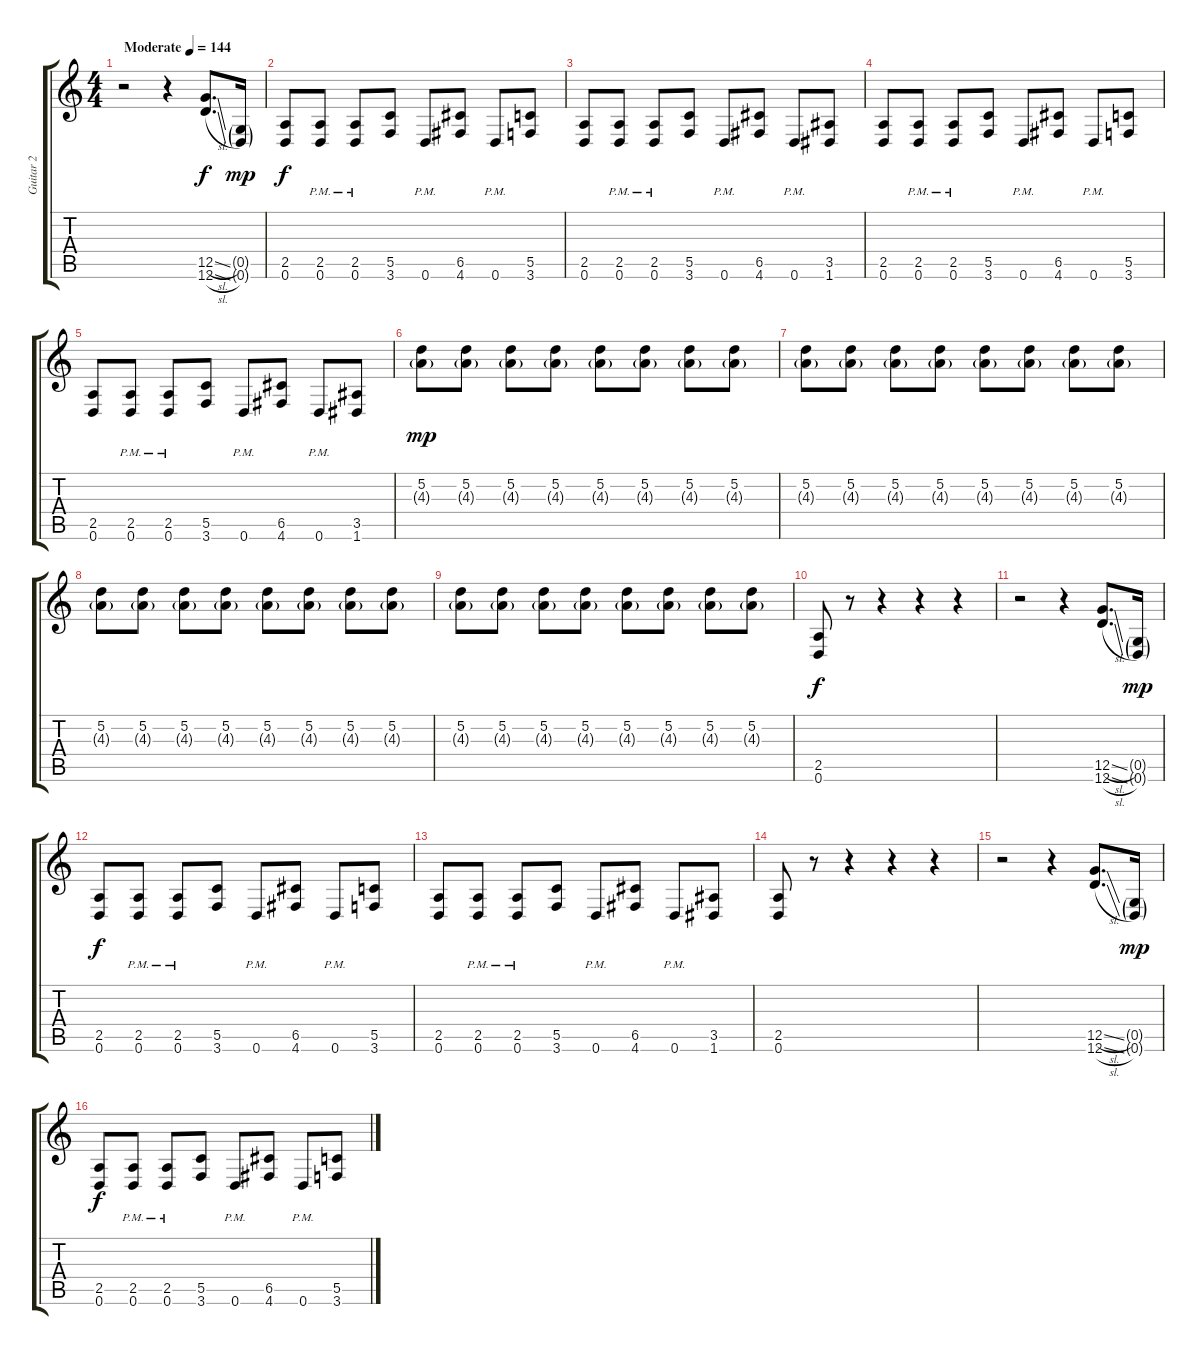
\track ("Guitar 2" "Guitar 2") {instrument distortionguitar}
\staff {score tabs}
\tuning (D4 A3 F3 C3 G2 D2) {hide}
\ts (4 4)
\tempo (144 "Moderate")
\clef g2
\ks c
r.2{dy f instrument distortionguitar} r.4 (12.5{sl} 12.6{sl}).8{d} (0.5{g} 0.6{g}).16{dy mp} |
(2.5 0.6).8{dy f} (2.5{pm} 0.6{pm}).8 (2.5{pm} 0.6{pm}).8 (5.5 3.6).8 0.6{pm}.8 (6.5 4.6).8 0.6{pm}.8 (5.5 3.6).8 |
(2.5 0.6).8 (2.5{pm} 0.6{pm}).8 (2.5{pm} 0.6{pm}).8 (5.5 3.6).8 0.6{pm}.8 (6.5 4.6).8 0.6{pm}.8 (3.5 1.6).8 |
(2.5 0.6).8 (2.5{pm} 0.6{pm}).8 (2.5{pm} 0.6{pm}).8 (5.5 3.6).8 0.6{pm}.8 (6.5 4.6).8 0.6{pm}.8 (5.5 3.6).8 |
(2.5 0.6).8 (2.5{pm} 0.6{pm}).8 (2.5{pm} 0.6{pm}).8 (5.5 3.6).8 0.6{pm}.8 (6.5 4.6).8 0.6{pm}.8 (3.5 1.6).8 |
(5.2 4.3{g}).8{dy mp volume 10} (5.2 4.3{g}).8 (5.2 4.3{g}).8 (5.2 4.3{g}).8 (5.2 4.3{g}).8 (5.2 4.3{g}).8 (5.2 4.3{g}).8 (5.2 4.3{g}).8 |
(5.2 4.3{g}).8 (5.2 4.3{g}).8 (5.2 4.3{g}).8 (5.2 4.3{g}).8 (5.2 4.3{g}).8 (5.2 4.3{g}).8 (5.2 4.3{g}).8 (5.2 4.3{g}).8 |
(5.2 4.3{g}).8 (5.2 4.3{g}).8 (5.2 4.3{g}).8 (5.2 4.3{g}).8 (5.2 4.3{g}).8 (5.2 4.3{g}).8 (5.2 4.3{g}).8 (5.2 4.3{g}).8 |
(5.2 4.3{g}).8 (5.2 4.3{g}).8 (5.2 4.3{g}).8 (5.2 4.3{g}).8 (5.2 4.3{g}).8 (5.2 4.3{g}).8 (5.2 4.3{g}).8 (5.2 4.3{g}).8 |
(2.5 0.6).8{dy f volume 13} r.8 r.4 r.4 r.4 |
r.2 r.4 (12.5{sl} 12.6{sl}).8{d} (0.5{g} 0.6{g}).16{dy mp} |
(2.5 0.6).8{dy f} (2.5{pm} 0.6{pm}).8 (2.5{pm} 0.6{pm}).8 (5.5 3.6).8 0.6{pm}.8 (6.5 4.6).8 0.6{pm}.8 (5.5 3.6).8 |
(2.5 0.6).8 (2.5{pm} 0.6{pm}).8 (2.5{pm} 0.6{pm}).8 (5.5 3.6).8 0.6{pm}.8 (6.5 4.6).8 0.6{pm}.8 (3.5 1.6).8 |
(2.5 0.6).8 r.8 r.4 r.4 r.4 |
r.2 r.4 (12.5{sl} 12.6{sl}).8{d} (0.5{g} 0.6{g}).16{dy mp} |
(2.5 0.6).8{dy f} (2.5{pm} 0.6{pm}).8 (2.5{pm} 0.6{pm}).8 (5.5 3.6).8 0.6{pm}.8 (6.5 4.6).8 0.6{pm}.8 (5.5 3.6).8
